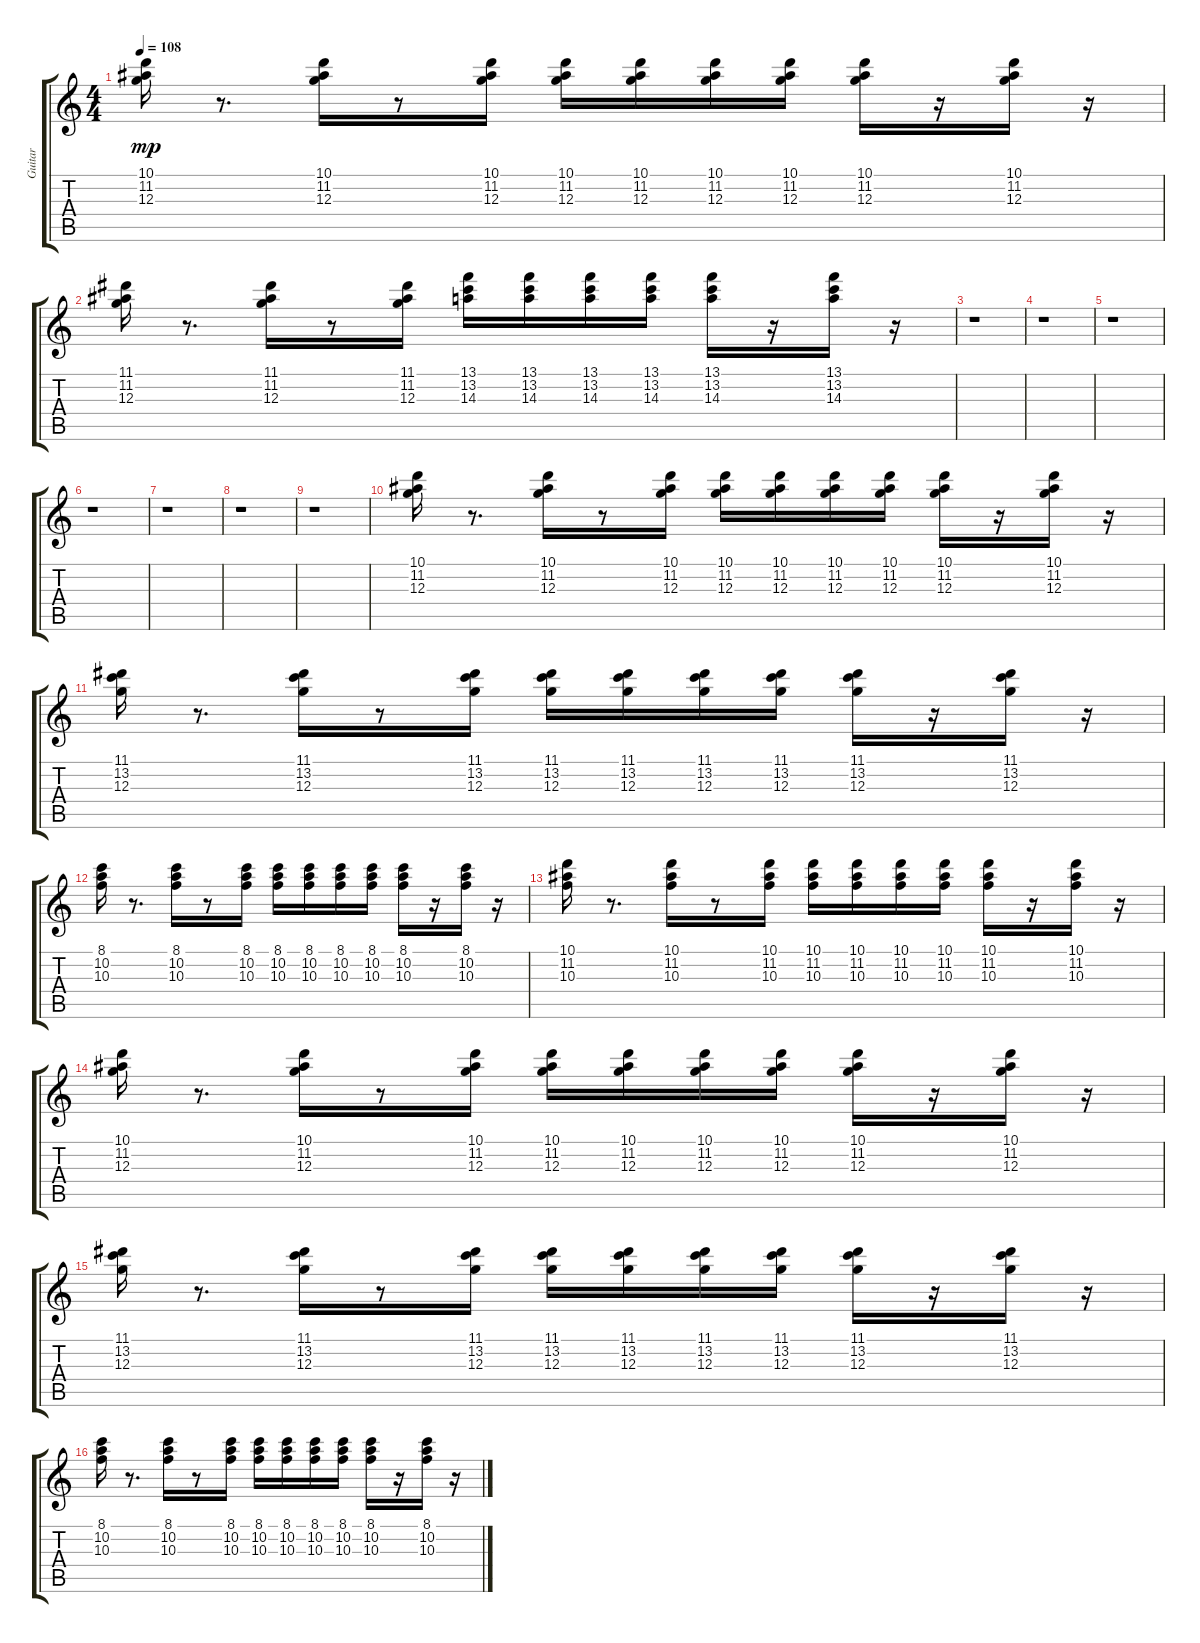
\track ("Guitar" "Guitar") {instrument electricguitarmuted}
\staff {score tabs}
\tuning (E4 B3 G3 D3 A2 E2) {hide}
\ts (4 4)
\tempo 108
\clef g2
\ks c
(10.1 11.2 12.3).16{dy mp balance 5} r.8{d} (10.1 11.2 12.3).16 r.8 (10.1 11.2 12.3).16 (10.1 11.2 12.3).16{balance 11} (10.1 11.2 12.3).16 (10.1 11.2 12.3).16 (10.1 11.2 12.3).16{balance 4} (10.1 11.2 12.3).16 r.16 (10.1 11.2 12.3).16{balance 8} r.16 |
(11.1 11.2 12.3).16{balance 5} r.8{d} (11.1 11.2 12.3).16 r.8 (11.1 11.2 12.3).16 (13.1 13.2 14.3).16{balance 11} (13.1 13.2 14.3).16 (13.1 13.2 14.3).16 (13.1 13.2 14.3).16 (13.1 13.2 14.3).16{balance 4} r.16 (13.1 13.2 14.3).16{balance 8} r.16 |
r.1 |
r.1 |
r.1 |
r.1 |
r.1 |
r.1 |
r.1 |
(10.1 11.2 12.3).16{balance 5} r.8{d} (10.1 11.2 12.3).16 r.8 (10.1 11.2 12.3).16 (10.1 11.2 12.3).16{balance 11} (10.1 11.2 12.3).16 (10.1 11.2 12.3).16 (10.1 11.2 12.3).16{balance 4} (10.1 11.2 12.3).16 r.16 (10.1 11.2 12.3).16{balance 8} r.16 |
(11.1 13.2 12.3).16{balance 5} r.8{d} (11.1 13.2 12.3).16 r.8 (11.1 13.2 12.3).16 (11.1 13.2 12.3).16{balance 11} (11.1 13.2 12.3).16 (11.1 13.2 12.3).16 (11.1 13.2 12.3).16{balance 4} (11.1 13.2 12.3).16 r.16 (11.1 13.2 12.3).16{balance 8} r.16 |
(8.1 10.2 10.3).16{balance 5} r.8{d} (8.1 10.2 10.3).16 r.8 (8.1 10.2 10.3).16 (8.1 10.2 10.3).16{balance 11} (8.1 10.2 10.3).16 (8.1 10.2 10.3).16 (8.1 10.2 10.3).16 (8.1 10.2 10.3).16{balance 4} r.16 (8.1 10.2 10.3).16{balance 8} r.16 |
(10.1 11.2 10.3).16{balance 5} r.8{d} (10.1 11.2 10.3).16 r.8 (10.1 11.2 10.3).16 (10.1 11.2 10.3).16{balance 11} (10.1 11.2 10.3).16 (10.1 11.2 10.3).16 (10.1 11.2 10.3).16{balance 4} (10.1 11.2 10.3).16 r.16 (10.1 11.2 10.3).16{balance 8} r.16 |
(10.1 11.2 12.3).16{balance 5} r.8{d} (10.1 11.2 12.3).16 r.8 (10.1 11.2 12.3).16 (10.1 11.2 12.3).16{balance 11} (10.1 11.2 12.3).16 (10.1 11.2 12.3).16 (10.1 11.2 12.3).16{balance 4} (10.1 11.2 12.3).16 r.16 (10.1 11.2 12.3).16{balance 8} r.16 |
(11.1 13.2 12.3).16{balance 5} r.8{d} (11.1 13.2 12.3).16 r.8 (11.1 13.2 12.3).16 (11.1 13.2 12.3).16{balance 11} (11.1 13.2 12.3).16 (11.1 13.2 12.3).16 (11.1 13.2 12.3).16{balance 4} (11.1 13.2 12.3).16 r.16 (11.1 13.2 12.3).16{balance 8} r.16 |
(8.1 10.2 10.3).16{balance 5} r.8{d} (8.1 10.2 10.3).16 r.8 (8.1 10.2 10.3).16 (8.1 10.2 10.3).16{balance 11} (8.1 10.2 10.3).16 (8.1 10.2 10.3).16 (8.1 10.2 10.3).16{balance 4} (8.1 10.2 10.3).16 r.16 (8.1 10.2 10.3).16{balance 8} r.16
